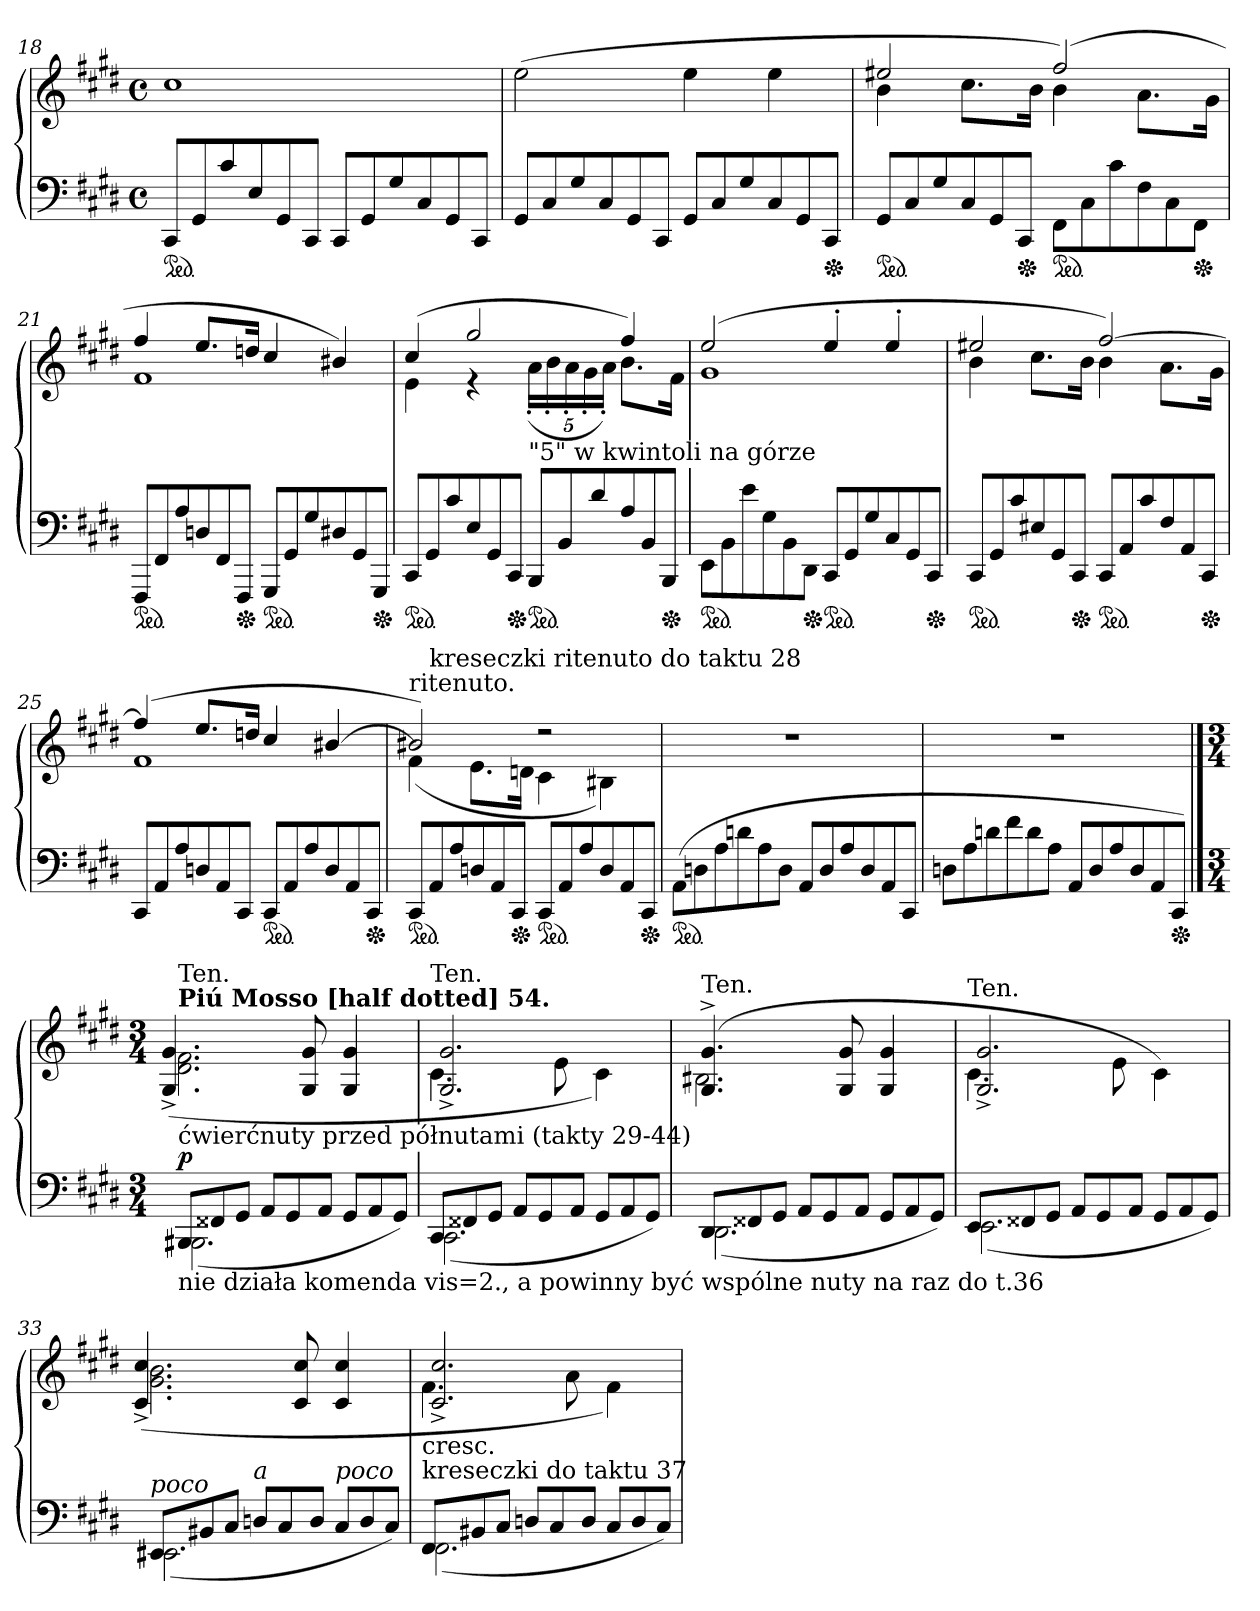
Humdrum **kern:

**kern	**kern	**dynam
*part1	*part1	*part1
*staff2	*staff1	*staff1/2
*clefF4	*clefG2	*
*k[f#c#g#d#]	*k[f#c#g#d#]	*
*M4/4	*M4/4	*
*met(c)	*met(c)	*
*Xtuplet	*	*
*ped	*	*
=18	=18	=18
12CC#L	1cc#	.
12GG#	.	.
12c#	.	.
12E	.	.
12GG#	.	.
12CC#J	.	.
12CC#L	.	.
12GG#	.	.
12G#	.	.
12C#	.	.
12GG#	.	.
12CC#J	.	.
=19	=19	=19
12GG#L	(2ee	.
12C#	.	.
12G#	.	.
12C#	.	.
12GG#	.	.
12CC#J	.	.
12GG#L	4ee	.
12C#	.	.
12G#	.	.
12C#	4ee	.
12GG#	.	.
*Xped	*	*
12CC#J	.	.
=20	=20	=20
*	*^	*
*ped	*	*	*
12GG#L	2ee#X	4b	.
12C#	.	.	.
12G#	.	.	.
12C#	.	8.cc#L	.
12GG#	.	.	.
*Xped	*	*	*
12CC#J	.	.	.
.	.	16bJk	.
*ped	*	*	*
12FF#L	(2ff#)	4b	.
12C#	.	.	.
12c#	.	.	.
12F#	.	8.aL	.
12C#	.	.	.
*Xped	*	*	*
12FF#J	.	.	.
.	.	16g#Jk	.
=21	=21	=21	=21
*ped	*	*	*
12FFF#L	4ff#	1f#	.
12FF#	.	.	.
12A	.	.	.
12Dn	8.eeL	.	.
12FF#	.	.	.
*Xped	*	*	*
12FFF#J	.	.	.
.	16ddnJk	.	.
*ped	*	*	*
12GGG#L	4cc#	.	.
12GG#	.	.	.
12G#	.	.	.
12D#X	4b#X)	.	.
12GG#	.	.	.
*Xped	*	*	*
12GGG#J	.	.	.
=22	=22	=22	=22
*ped	*	*	*
12CC#L	(4cc#	4e	.
12GG#	.	.	.
12c#	.	.	.
12E	2gg#	4re	.
12GG#	.	.	.
*Xped	*	*	*
12CC#J	.	.	.
!	!	!LO:TX:b:t="5" w kwintoli na górze	!
*ped	*	*	*
12BBBL	.	(>20a'>LL	.
.	.	20b'>	.
12BB	.	.	.
.	.	20a'>	.
.	.	20g#'>	.
12d#	.	.	.
.	.	20a'>JJ)	.
12A	4ff#)	8.b\L	.
12BB	.	.	.
*Xped	*	*	*
12BBBJ	.	.	.
.	.	16f#Jk	.
=23	=23	=23	=23
*ped	*	*	*
12EEL	(2ee	1g#	.
12BB	.	.	.
12e	.	.	.
12G#	.	.	.
12BB	.	.	.
*Xped	*	*	*
12DD#J	.	.	.
*ped	*	*	*
12CC#L	4ee'	.	.
12GG#	.	.	.
12G#	.	.	.
12C#	4ee'	.	.
12GG#	.	.	.
*Xped	*	*	*
12CC#J	.	.	.
=24	=24	=24	=24
*ped	*	*	*
12CC#L	2ee#X	4b	.
12GG#	.	.	.
12c#	.	.	.
12E#X	.	8.cc#L	.
12GG#	.	.	.
*Xped	*	*	*
12CC#J	.	.	.
.	.	16bJk	.
*ped	*	*	*
12CC#L	[2ff#)	4b	.
12AA	.	.	.
12c#	.	.	.
12F#	.	8.aL	.
12AA	.	.	.
*Xped	*	*	*
12CC#J	.	.	.
.	.	16g#Jk	.
=25	=25	=25	=25
12CC#L	(4ff#]	1f#	.
12AA	.	.	.
12A	.	.	.
12Dn	8.eeL	.	.
12AA	.	.	.
12CC#J	.	.	.
.	16ddnJk	.	.
*ped	*	*	*
12CC#L	4cc#	.	.
12AA	.	.	.
12A	.	.	.
12D	[4b#X	.	.
12AA	.	.	.
*Xped	*	*	*
12CC#J	.	.	.
=26	=26	=26	=26
!	!LO:TX:a:t=ritenuto.	!	!
*	*	*^	*
*ped	*	*	*	*
12CC#L	2b#X])	(>4f#	12ryy	.
!	!	!	!LO:TX:a:t=kreseczki ritenuto do taktu 28	!
12AA	.	.	3%2ryy	.
12A	.	.	.	.
12Dn	.	8.eL	.	.
12AA	.	.	.	.
*Xped	*	*	*	*
12CC#J	.	.	.	.
.	.	16dnJk	.	.
*ped	*	*	*	*
12CC#L	2rdd	4c#	.	.
12AA	.	.	.	.
12A	.	.	.	.
12D	.	4B#X)	6.ryy	.
12AA	.	.	.	.
*Xped	*	*	*	*
12CC#J	.	.	.	.
*	*v	*v	*v	*
=27	=27	=27
*ped	*	*
(>12AAL	1rdd	.
12Dn	.	.
12A	.	.
12dn	.	.
12A	.	.
12DJ	.	.
12AAL	.	.
12D	.	.
12A	.	.
12D	.	.
12AA	.	.
12CC#J	.	.
=28	=28	=28
12DnL	1rdd	.
12A	.	.
12dn	.	.
12f#	.	.
12d	.	.
12AJ	.	.
12AAL	.	.
12D	.	.
12A	.	.
12D	.	.
12AA	.	.
*Xped	*	*
12CC#J)	.	.
==29	==29	==29
*M3/4	*M3/4	*
*^	*^	*
!	!	!LO:TX:a:B:t=Piú Mosso [half dotted] 54.	!	!
!	!	!LO:TX:b:t=ćwierćnuty przed półnutami (takty 29-44)	!	!
!	!	!LO:TX:a:t=Ten.	!	!
!LO:TX:b:t=nie działa komenda vis=2., a powinny być wspólne nuty na raz do t.36	!	!	!	!
12BBB#XL	(<2.BBB#X	2.d#\ 2.f#\	(>4.G#^>/ 4.g#^>/	p
12FF##X	.	.	.	.
12GG#J	.	.	.	.
12AAL	.	.	.	.
12GG#	.	.	.	.
.	.	.	8G#/ 8g#/	.
12AAJ	.	.	.	.
12GG#L	.	.	4G#/ 4g#/	.
12AA	.	.	.	.
12GG#J)	.	.	.	.
=30	=30	=30	=30	=30
!	!	!LO:TX:a:t=Ten.	!	!
12CC#L	(<2.CC#	4.c#\	2.G#^>/ 2.g#^>/	.
12FF##X	.	.	.	.
12GG#J	.	.	.	.
12AAL	.	.	.	.
12GG#	.	.	.	.
.	.	8e\	.	.
12AAJ	.	.	.	.
12GG#L	.	4c#\)	.	.
12AA	.	.	.	.
12GG#J)	.	.	.	.
=31	=31	=31	=31	=31
!	!	!LO:TX:a:t=Ten.	!	!
12DD#L	(<2.DD#	(>4.G#^> 4.g#^>	2.B#X	.
12FF##X	.	.	.	.
12GG#J	.	.	.	.
12AAL	.	.	.	.
12GG#	.	.	.	.
.	.	8G# 8g#	.	.
12AAJ	.	.	.	.
12GG#L	.	4G# 4g#	.	.
12AA	.	.	.	.
12GG#J)	.	.	.	.
=32	=32	=32	=32	=32
!	!	!LO:TX:a:t=Ten.	!	!
12EEL	(<2.EE	4.c#\	2.G#^>/ 2.g#^>/	.
12FF##X	.	.	.	.
12GG#J	.	.	.	.
12AAL	.	.	.	.
12GG#	.	.	.	.
.	.	8e\	.	.
12AAJ	.	.	.	.
12GG#L	.	4c#\)	.	.
12AA	.	.	.	.
12GG#J)	.	.	.	.
=33	=33	=33	=33	=33
!LO:TX:a:i:t=poco	!	!	!	!
12EE#XL	(<2.EE#X	2.g#\ 2.b\	(>4.c#^>/ 4.cc#^>/	.
12BB#X	.	.	.	.
12C#J	.	.	.	.
!LO:TX:a:i:t=a	!	!	!	!
12DnL	.	.	.	.
12C#	.	.	.	.
.	.	.	8c#/ 8cc#/	.
12DJ	.	.	.	.
!LO:TX:a:i:t=poco	!	!	!	!
12C#L	.	.	4c#/ 4cc#/	.
12D	.	.	.	.
12C#J)	.	.	.	.
=34	=34	=34	=34	=34
!	!	!LO:TX:c:t=cresc.	!	!
!LO:TX:a:t=kreseczki do taktu 37	!	!	!	!
12FF#L	(<2.FF#	4.f#\	2.c#^>/ 2.cc#^>/	.
12BB#X	.	.	.	.
12C#J	.	.	.	.
12DnL	.	.	.	.
12C#	.	.	.	.
.	.	8a\	.	.
12DJ	.	.	.	.
12C#L	.	4f#\)	.	.
12D	.	.	.	.
12C#J)	.	.	.	.
*v	*v	*	*	*
*	*v	*v	*
=	=	=
*-	*-	*-
